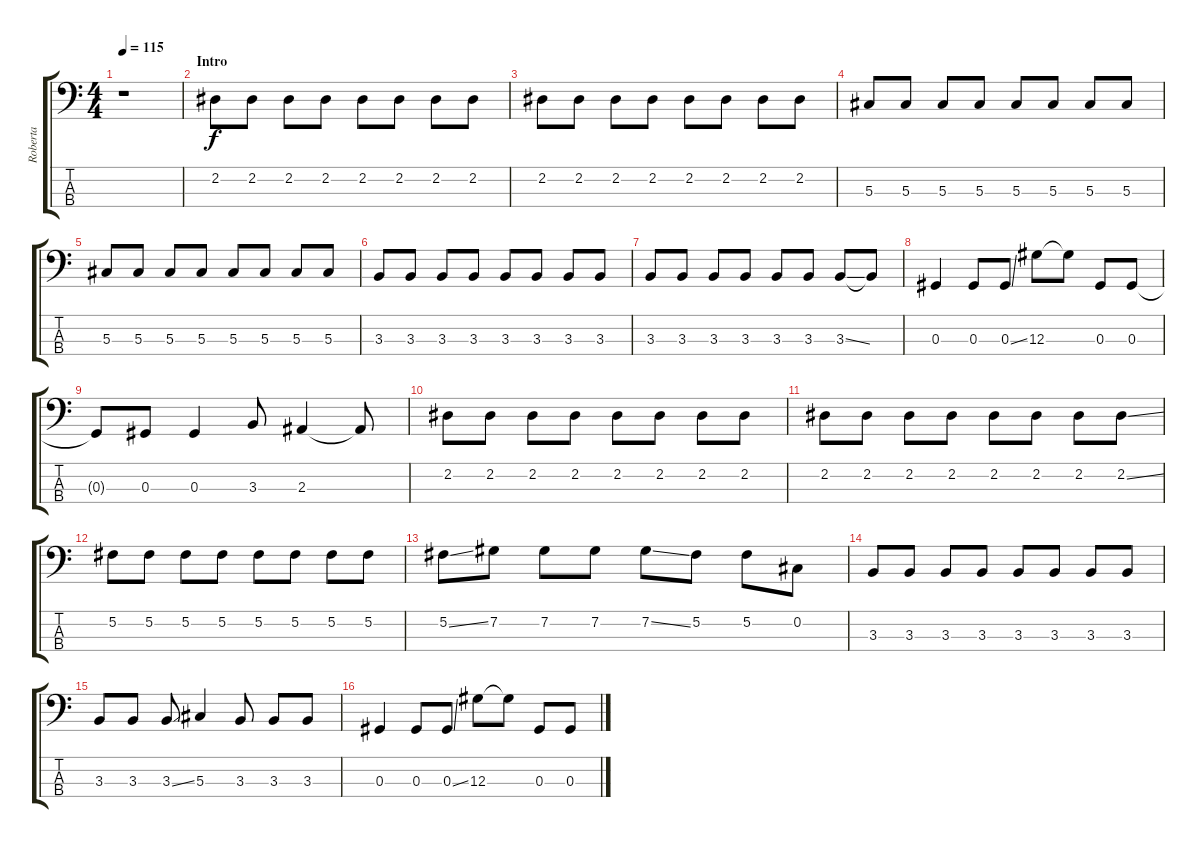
\track ("Roberta" "Roberta") {instrument electricbassfinger}
\staff {score tabs}
\tuning (Gb2 Db2 Ab1 Eb1) {hide}
\ts (4 4)
\tempo 115
\clef f4
\ks c
r.1{dy f instrument electricbassfinger} |
\section ("" "Intro")
2.2.8 2.2.8 2.2.8 2.2.8 2.2.8 2.2.8 2.2.8 2.2.8 |
2.2.8 2.2.8 2.2.8 2.2.8 2.2.8 2.2.8 2.2.8 2.2.8 |
5.3.8 5.3.8 5.3.8 5.3.8 5.3.8 5.3.8 5.3.8 5.3.8 |
5.3.8 5.3.8 5.3.8 5.3.8 5.3.8 5.3.8 5.3.8 5.3.8 |
3.3.8 3.3.8 3.3.8 3.3.8 3.3.8 3.3.8 3.3.8 3.3.8 |
3.3.8 3.3.8 3.3.8 3.3.8 3.3.8 3.3.8 3.3{ss}.8 3.3{t}.8 |
0.3.4 0.3.8 0.3{ss}.8 12.3.8 12.3{t}.8 0.3.8 0.3.8 |
0.3{t}.8 0.3.8 0.3.4 3.3.8 2.3.4 2.3{t}.8 |
2.2.8 2.2.8 2.2.8 2.2.8 2.2.8 2.2.8 2.2.8 2.2.8 |
2.2.8 2.2.8 2.2.8 2.2.8 2.2.8 2.2.8 2.2.8 2.2{ss}.8 |
5.2.8 5.2.8 5.2.8 5.2.8 5.2.8 5.2.8 5.2.8 5.2.8 |
5.2{ss}.8 7.2.8 7.2.8 7.2.8 7.2{ss}.8 5.2.8 5.2.8 0.2.8 |
3.3.8 3.3.8 3.3.8 3.3.8 3.3.8 3.3.8 3.3.8 3.3.8 |
3.3.8 3.3.8 3.3{ss}.8 5.3.4 3.3.8 3.3.8 3.3.8 |
0.3.4 0.3.8 0.3{ss}.8 12.3.8 12.3{t}.8 0.3.8 0.3.8
